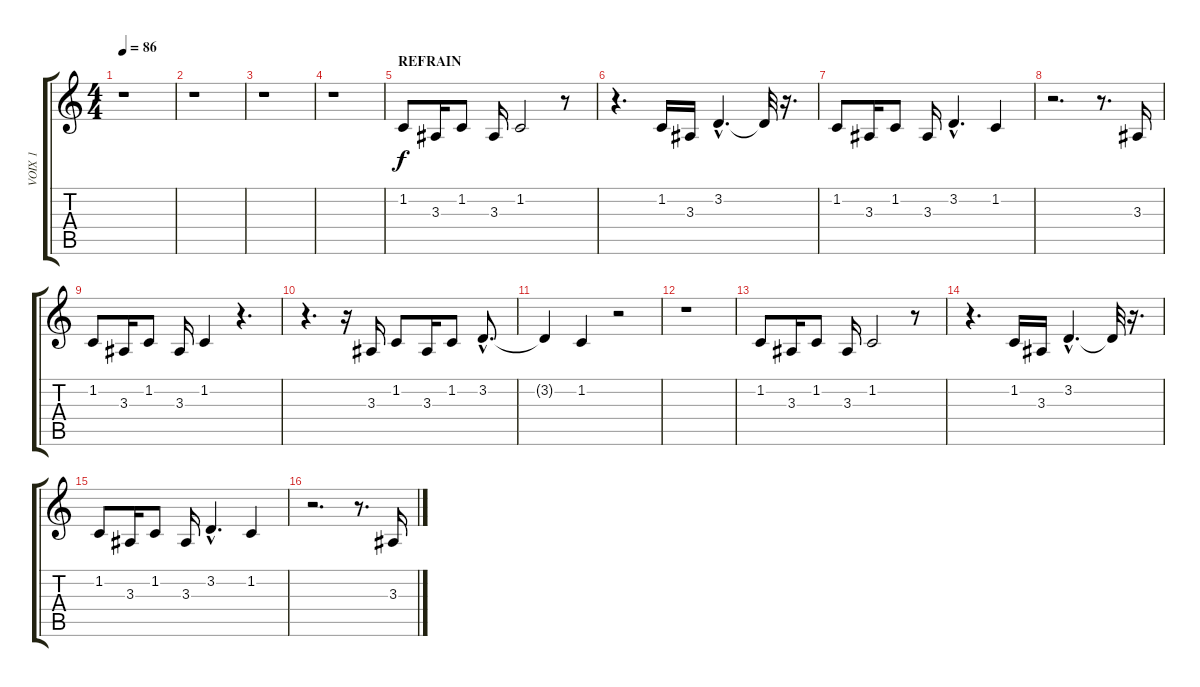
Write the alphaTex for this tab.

\track ("VOIX 1" "VOIX 1") {instrument brasssection}
\staff {score tabs}
\tuning (E4 B3 G3 D3 A2 E2) {hide}
\ts (4 4)
\tempo 86
\clef g2
\ks c
r.1{dy f} |
r.1 |
r.1 |
r.1 |
\section ("" "REFRAIN")
1.2.8 3.3.16 1.2.8 3.3.16 1.2.2 r.8 |
r.4{d} 1.2.16 3.3.16 3.2{hac}.4{d} 3.2{t}.32 r.16{d} |
1.2.8 3.3.16 1.2.8 3.3.16 3.2{hac}.4{d} 1.2.4 |
r.2{d} r.8{d} 3.3.16 |
1.2.8 3.3.16 1.2.8 3.3.16 1.2.4 r.4{d} |
r.4{d} r.16 3.3.16 1.2.8 3.3.16 1.2.8 3.2{hac}.8{d} |
3.2{t}.4 1.2.4 r.2 |
r.1 |
1.2.8 3.3.16 1.2.8 3.3.16 1.2.2 r.8 |
r.4{d} 1.2.16 3.3.16 3.2{hac}.4{d} 3.2{t}.32 r.16{d} |
1.2.8 3.3.16 1.2.8 3.3.16 3.2{hac}.4{d} 1.2.4 |
r.2{d} r.8{d} 3.3.16
